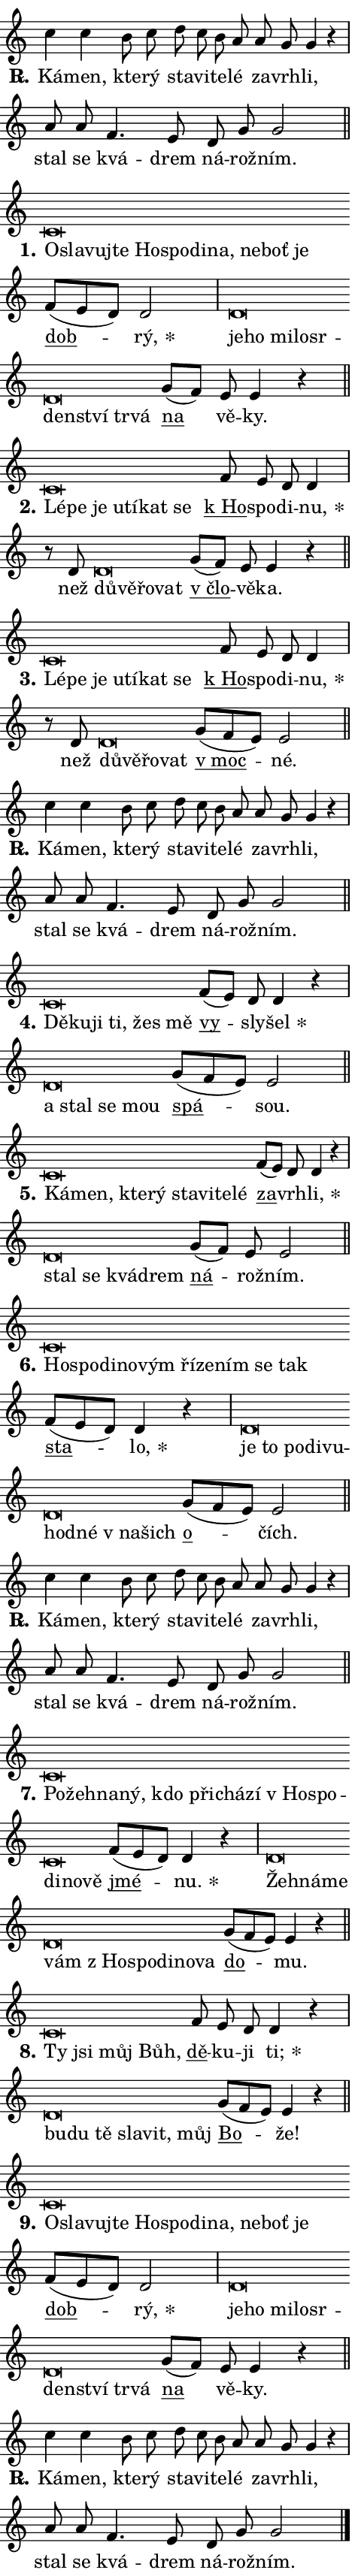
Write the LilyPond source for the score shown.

\version "2.24.0"
\header { tagline = "" }
\paper {
  indent = 0\cm
  top-margin = 0\cm
  right-margin = 0.13\cm % to fit lyric hyphens
  bottom-margin = 0\cm
  left-margin = 0\cm
  paper-width = 8\cm
  page-breaking = #ly:one-page-breaking
  system-system-spacing.basic-distance = #11
  score-system-spacing.basic-distance = #11
  ragged-last = ##f
}


%% Author: Thomas Morley
%% https://lists.gnu.org/archive/html/lilypond-user/2020-05/msg00002.html
#(define (line-position grob)
"Returns position of @var[grob} in current system:
   @code{'start}, if at first time-step
   @code{'end}, if at last time-step
   @code{'middle} otherwise
"
  (let* ((col (ly:item-get-column grob))
         (ln (ly:grob-object col 'left-neighbor))
         (rn (ly:grob-object col 'right-neighbor))
         (col-to-check-left (if (ly:grob? ln) ln col))
         (col-to-check-right (if (ly:grob? rn) rn col))
         (break-dir-left
           (and
             (ly:grob-property col-to-check-left 'non-musical #f)
             (ly:item-break-dir col-to-check-left)))
         (break-dir-right
           (and
             (ly:grob-property col-to-check-right 'non-musical #f)
             (ly:item-break-dir col-to-check-right))))
        (cond ((eqv? 1 break-dir-left) 'start)
              ((eqv? -1 break-dir-right) 'end)
              (else 'middle))))

#(define (tranparent-at-line-position vctor)
  (lambda (grob)
  "Relying on @code{line-position} select the relevant enry from @var{vctor}.
Used to determine transparency,"
    (case (line-position grob)
      ((end) (not (vector-ref vctor 0)))
      ((middle) (not (vector-ref vctor 1)))
      ((start) (not (vector-ref vctor 2))))))

noteHeadBreakVisibility =
#(define-music-function (break-visibility)(vector?)
"Makes @code{NoteHead}s transparent relying on @var{break-visibility}"
#{
  \override NoteHead.transparent =
    #(tranparent-at-line-position break-visibility)
#})

#(define delete-ledgers-for-transparent-note-heads
  (lambda (grob)
    "Reads whether a @code{NoteHead} is transparent.
If so this @code{NoteHead} is removed from @code{'note-heads} from
@var{grob}, which is supposed to be @code{LedgerLineSpanner}.
As a result ledgers are not printed for this @code{NoteHead}"
    (let* ((nhds-array (ly:grob-object grob 'note-heads))
           (nhds-list
             (if (ly:grob-array? nhds-array)
                 (ly:grob-array->list nhds-array)
                 '()))
           ;; Relies on the transparent-property being done before
           ;; Staff.LedgerLineSpanner.after-line-breaking is executed.
           ;; This is fragile ...
           (to-keep
             (remove
               (lambda (nhd)
                 (ly:grob-property nhd 'transparent #f))
               nhds-list)))
      ;; TODO find a better method to iterate over grob-arrays, similiar
      ;; to filter/remove etc for lists
      ;; For now rebuilt from scratch
      (set! (ly:grob-object grob 'note-heads)  '())
      (for-each
        (lambda (nhd)
          (ly:pointer-group-interface::add-grob grob 'note-heads nhd))
        to-keep))))

squashNotes = {
  \override NoteHead.X-extent = #'(-0.2 . 0.2)
  \override NoteHead.Y-extent = #'(-0.75 . 0)
  \override NoteHead.stencil =
    #(lambda (grob)
       (let ((pos (ly:grob-property grob 'staff-position)))
         (begin
           (if (< pos -7) (display "ERROR: Lower brevis then expected\n") (display ""))
           (if (<= pos -6) ly:text-interface::print ly:note-head::print))))
}
unSquashNotes = {
  \revert NoteHead.X-extent
  \revert NoteHead.Y-extent
  \revert NoteHead.stencil
}

hideNotes = \noteHeadBreakVisibility #begin-of-line-visible
unHideNotes = \noteHeadBreakVisibility #all-visible

% work-around for resetting accidentals
% https://lilypond.org/doc/v2.23/Documentation/notation/displaying-rhythms#unmetered-music
cadenzaMeasure = {
  \cadenzaOff
  \partial 1024 s1024
  \cadenzaOn
}

#(define-markup-command (accent layout props text) (markup?)
  "Underline accented syllable"
  (interpret-markup layout props
    #{\markup \override #'(offset . 4.3) \underline { #text }#}))

responsum = \markup \concat {
  "R" \hspace #-1.05 \path #0.1 #'((moveto 0 0.07) (lineto 0.9 0.8)) \hspace #0.05 "."
}

spaceSize = #0.6828661417322834 % exact space size for TeX Gyre Schola

\layout {
  \context {
    \Staff
    \remove "Time_signature_engraver"
    \override LedgerLineSpanner.after-line-breaking = #delete-ledgers-for-transparent-note-heads
  }
  \context {
    \Lyrics {
      \override LyricSpace.minimum-distance = \spaceSize
      \override LyricText.font-name = #"TeX Gyre Schola"
      \override LyricText.font-size = 1
      \override StanzaNumber.font-name = #"TeX Gyre Schola Bold"
      \override StanzaNumber.font-size = 1
    }
  }
  \context {
    \Score 
    \override NoteHead.text =
      #(lambda (grob) 
        (let ((pos (ly:grob-property grob 'staff-position)))
          #{\markup {
            \combine
              \halign #-0.55 \raise #(if (= pos -6) 0 0.5) \override #'(thickness . 2) \draw-line #'(3.2 . 0)
              \musicglyph "noteheads.sM1"
          }#}))
  }
}

% magnetic-lyrics.ily
%
%   written by
%     Jean Abou Samra <jean@abou-samra.fr>
%     Werner Lemberg <wl@gnu.org>
%
%   adapted by
%     Jiri Hon <jiri.hon@gmail.com>
%
% Version 2022-Apr-15

% https://www.mail-archive.com/lilypond-user@gnu.org/msg149350.html

#(define (Left_hyphen_pointer_engraver context)
   "Collect syllable-hyphen-syllable occurrences in lyrics and store
them in properties.  This engraver only looks to the left.  For
example, if the lyrics input is @code{foo -- bar}, it does the
following.

@itemize @bullet
@item
Set the @code{text} property of the @code{LyricHyphen} grob between
@q{foo} and @q{bar} to @code{foo}.

@item
Set the @code{left-hyphen} property of the @code{LyricText} grob with
text @q{foo} to the @code{LyricHyphen} grob between @q{foo} and
@q{bar}.
@end itemize

Use this auxiliary engraver in combination with the
@code{lyric-@/text::@/apply-@/magnetic-@/offset!} hook."
   (let ((hyphen #f)
         (text #f))
     (make-engraver
      (acknowledgers
       ((lyric-syllable-interface engraver grob source-engraver)
        (set! text grob)))
      (end-acknowledgers
       ((lyric-hyphen-interface engraver grob source-engraver)
        ;(when (not (grob::has-interface grob 'lyric-space-interface))
          (set! hyphen grob)));)
      ((stop-translation-timestep engraver)
       (when (and text hyphen)
         (ly:grob-set-object! text 'left-hyphen hyphen))
       (set! text #f)
       (set! hyphen #f)))))

#(define (lyric-text::apply-magnetic-offset! grob)
   "If the space between two syllables is less than the value in
property @code{LyricText@/.details@/.squash-threshold}, move the right
syllable to the left so that it gets concatenated with the left
syllable.

Use this function as a hook for
@code{LyricText@/.after-@/line-@/breaking} if the
@code{Left_@/hyphen_@/pointer_@/engraver} is active."
   (let ((hyphen (ly:grob-object grob 'left-hyphen #f)))
     (when hyphen
       (let ((left-text (ly:spanner-bound hyphen LEFT)))
         (when (grob::has-interface left-text 'lyric-syllable-interface)
           (let* ((common (ly:grob-common-refpoint grob left-text X))
                  (this-x-ext (ly:grob-extent grob common X))
                  (left-x-ext
                   (begin
                     ;; Trigger magnetism for left-text.
                     (ly:grob-property left-text 'after-line-breaking)
                     (ly:grob-extent left-text common X)))
                  ;; `delta` is the gap width between two syllables.
                  (delta (- (interval-start this-x-ext)
                            (interval-end left-x-ext)))
                  (details (ly:grob-property grob 'details))
                  (threshold (assoc-get 'squash-threshold details 0.2)))
             (when (< delta threshold)
               (let* (;; We have to manipulate the input text so that
                      ;; ligatures crossing syllable boundaries are not
                      ;; disabled.  For languages based on the Latin
                      ;; script this is essentially a beautification.
                      ;; However, for non-Western scripts it can be a
                      ;; necessity.
                      (lt (ly:grob-property left-text 'text))
                      (rt (ly:grob-property grob 'text))
                      (is-space (grob::has-interface hyphen 'lyric-space-interface))
                      (space (if is-space " " ""))
                      (extra-delta (if is-space spaceSize 0))
                      ;; Append new syllable.
                      (ltrt-space (if (and (string? lt) (string? rt))
                                (string-append lt space rt)
                                (make-concat-markup (list lt space rt))))
                      ;; Right-align `ltrt` to the right side.
                      (ltrt-space-markup (grob-interpret-markup
                               grob
                               (make-translate-markup
                                (cons (interval-length this-x-ext) 0)
                                (make-right-align-markup ltrt-space)))))
                 (begin
                   ;; Don't print `left-text`.
                   (ly:grob-set-property! left-text 'stencil #f)
                   ;; Set text and stencil (which holds all collected
                   ;; syllables so far) and shift it to the left.
                   (ly:grob-set-property! grob 'text ltrt-space)
                   (ly:grob-set-property! grob 'stencil ltrt-space-markup)
                   (ly:grob-translate-axis! grob (- (- delta extra-delta)) X))))))))))


#(define (lyric-hyphen::displace-bounds-first grob)
   ;; Make very sure this callback isn't triggered too early.
   (let ((left (ly:spanner-bound grob LEFT))
         (right (ly:spanner-bound grob RIGHT)))
     (ly:grob-property left 'after-line-breaking)
     (ly:grob-property right 'after-line-breaking)
     (ly:lyric-hyphen::print grob)))

squashThreshold = #0.4

\layout {
  \context {
    \Lyrics
    \consists #Left_hyphen_pointer_engraver
    \override LyricText.after-line-breaking =
      #lyric-text::apply-magnetic-offset!
    \override LyricHyphen.stencil = #lyric-hyphen::displace-bounds-first
    \override LyricText.details.squash-threshold = \squashThreshold
    \override LyricHyphen.minimum-distance = 0
    \override LyricHyphen.minimum-length = \squashThreshold
  }
}

squashText = \override LyricText.details.squash-threshold = 9999
unSquashText = \override LyricText.details.squash-threshold = \squashThreshold

leftText = \override LyricText.self-alignment-X = #LEFT
unLeftText = \revert LyricText.self-alignment-X

starOffset = #(lambda (grob) 
                (let ((x_offset (ly:self-alignment-interface::aligned-on-x-parent grob)))
                  (if (= x_offset 0) 0 (+ x_offset 1.2))))

star = #(define-music-function (syllable)(string?)
"Append star separator at the end of a syllable"
#{
  \once \override LyricText.X-offset = #starOffset
  \lyricmode { \markup {
    #syllable
    \override #'((font-name . "TeX Gyre Schola Bold")) \hspace #0.2 \lower #0.65 \larger "*"
  } }
#})

starAccent = #(define-music-function (syllable)(string?)
"Append star separator at the end of a syllable and make accent"
#{
  \once \override LyricText.X-offset = #starOffset
  \lyricmode { \markup {
    \accent #syllable
    \override #'((font-name . "TeX Gyre Schola Bold")) \hspace #0.2 \lower #0.65 \larger "*"
  } }
#})

breath = #(define-music-function (syllable)(string?)
"Append breathing indicator at the end of a syllable"
#{
  \lyricmode { \markup { #syllable "+" } }
#})

optionalBreath = #(define-music-function (syllable)(string?)
"Append optional breathing indicator at the end of a syllable"
#{
  \lyricmode { \markup { #syllable "(+)" } }
#})


\score {
    <<
        \new Voice = "melody" { \cadenzaOn \key c \major \relative { c''4 c b8 c d c b a \bar "" a g g4 r \cadenzaMeasure \bar "|" a8 a \bar "" f4. e8 d g g2 \cadenzaMeasure \bar "||" \break } }
        \new Lyrics \lyricsto "melody" { \lyricmode { \set stanza = \responsum
Ká -- men, kte -- rý sta -- vi -- te -- lé za -- vrh -- li, stal se kvá -- drem ná -- rož -- ním. } }
    >>
    \layout {}
}

\score {
    <<
        \new Voice = "melody" { \cadenzaOn \key c \major \relative { \squashNotes c'\breve*1/16 \hideNotes \breve*1/16 \bar "" \breve*1/16 \bar "" \breve*1/16 \bar "" \breve*1/16 \bar "" \breve*1/16 \bar "" \breve*1/16 \bar "" \breve*1/16 \bar "" \breve*1/16 \bar "" \breve*1/16 \breve*1/16 \bar "" \unHideNotes \unSquashNotes \bar "" f8[( e d)] d2 \cadenzaMeasure \bar "|" \squashNotes d\breve*1/16 \hideNotes \breve*1/16 \bar "" \breve*1/16 \bar "" \breve*1/16 \bar "" \breve*1/16 \bar "" \breve*1/16 \bar "" \breve*1/16 \bar "" \breve*1/16 \breve*1/16 \bar "" \unHideNotes \unSquashNotes \bar "" g8[( f)] e e4 r \cadenzaMeasure \bar "||" \break } }
        \new Lyrics \lyricsto "melody" { \lyricmode { \set stanza = "1."
\leftText O -- \squashText sla -- vuj -- te Ho -- spo -- di -- na, ne -- boť je \unLeftText \unSquashText \markup \accent dob -- \star rý, \leftText je -- \squashText ho mi -- lo -- sr -- den -- ství tr -- vá \unLeftText \unSquashText \markup \accent na vě -- ky. } }
    >>
    \layout {}
}

\score {
    <<
        \new Voice = "melody" { \cadenzaOn \key c \major \relative { \squashNotes c'\breve*1/16 \hideNotes \breve*1/16 \bar "" \breve*1/16 \bar "" \breve*1/16 \bar "" \breve*1/16 \bar "" \breve*1/16 \breve*1/16 \bar "" \unHideNotes \unSquashNotes \bar "" f8 e d d4 \cadenzaMeasure \bar "|" r8 d8 \squashNotes d\breve*1/16 \hideNotes \breve*1/16 \bar "" \breve*1/16 \breve*1/16 \bar "" \unHideNotes \unSquashNotes \bar "" g8[( f)] e e4 r \cadenzaMeasure \bar "||" \break } }
        \new Lyrics \lyricsto "melody" { \lyricmode { \set stanza = "2."
\leftText Lé -- \squashText pe je u -- tí -- kat se \unLeftText \unSquashText \markup \accent "k Ho" -- spo -- di -- \star nu, než \leftText dů -- \squashText vě -- řo -- vat \unLeftText \unSquashText \markup \accent "v člo" -- vě -- ka. } }
    >>
    \layout {}
}

\score {
    <<
        \new Voice = "melody" { \cadenzaOn \key c \major \relative { \squashNotes c'\breve*1/16 \hideNotes \breve*1/16 \bar "" \breve*1/16 \bar "" \breve*1/16 \bar "" \breve*1/16 \bar "" \breve*1/16 \breve*1/16 \bar "" \unHideNotes \unSquashNotes \bar "" f8 e d d4 \cadenzaMeasure \bar "|" r8 d8 \squashNotes d\breve*1/16 \hideNotes \breve*1/16 \bar "" \breve*1/16 \breve*1/16 \bar "" \unHideNotes \unSquashNotes \bar "" g8[( f e)] e2 \cadenzaMeasure \bar "||" \break } }
        \new Lyrics \lyricsto "melody" { \lyricmode { \set stanza = "3."
\leftText Lé -- \squashText pe je u -- tí -- kat se \unLeftText \unSquashText \markup \accent "k Ho" -- spo -- di -- \star nu, než \leftText dů -- \squashText vě -- řo -- vat \unLeftText \unSquashText \markup \accent "v moc" -- né. } }
    >>
    \layout {}
}

\score {
    <<
        \new Voice = "melody" { \cadenzaOn \key c \major \relative { c''4 c b8 c d c b a \bar "" a g g4 r \cadenzaMeasure \bar "|" a8 a \bar "" f4. e8 d g g2 \cadenzaMeasure \bar "||" \break } }
        \new Lyrics \lyricsto "melody" { \lyricmode { \set stanza = \responsum
Ká -- men, kte -- rý sta -- vi -- te -- lé za -- vrh -- li, stal se kvá -- drem ná -- rož -- ním. } }
    >>
    \layout {}
}

\score {
    <<
        \new Voice = "melody" { \cadenzaOn \key c \major \relative { \squashNotes c'\breve*1/16 \hideNotes \breve*1/16 \bar "" \breve*1/16 \bar "" \breve*1/16 \bar "" \breve*1/16 \breve*1/16 \bar "" \unHideNotes \unSquashNotes \bar "" f8[( e)] d d4 r \cadenzaMeasure \bar "|" \squashNotes d\breve*1/16 \hideNotes \breve*1/16 \bar "" \breve*1/16 \breve*1/16 \bar "" \unHideNotes \unSquashNotes \bar "" g8[( f e)] e2 \cadenzaMeasure \bar "||" \break } }
        \new Lyrics \lyricsto "melody" { \lyricmode { \set stanza = "4."
\leftText Dě -- \squashText ku -- ji ti, žes mě \unLeftText \unSquashText \markup \accent vy -- sly -- \star šel \leftText a \squashText stal se mou \unLeftText \unSquashText \markup \accent spá -- sou. } }
    >>
    \layout {}
}

\score {
    <<
        \new Voice = "melody" { \cadenzaOn \key c \major \relative { \squashNotes c'\breve*1/16 \hideNotes \breve*1/16 \bar "" \breve*1/16 \bar "" \breve*1/16 \bar "" \breve*1/16 \bar "" \breve*1/16 \bar "" \breve*1/16 \breve*1/16 \bar "" \unHideNotes \unSquashNotes \bar "" f8[( e)] d d4 r \cadenzaMeasure \bar "|" \squashNotes d\breve*1/16 \hideNotes \breve*1/16 \bar "" \breve*1/16 \breve*1/16 \bar "" \unHideNotes \unSquashNotes \bar "" g8[( f)] e e2 \cadenzaMeasure \bar "||" \break } }
        \new Lyrics \lyricsto "melody" { \lyricmode { \set stanza = "5."
\leftText Ká -- \squashText men, kte -- rý sta -- vi -- te -- lé \unLeftText \unSquashText \markup \accent za -- vrh -- \star li, \leftText stal \squashText se kvá -- drem \unLeftText \unSquashText \markup \accent ná -- rož -- ním. } }
    >>
    \layout {}
}

\score {
    <<
        \new Voice = "melody" { \cadenzaOn \key c \major \relative { \squashNotes c'\breve*1/16 \hideNotes \breve*1/16 \bar "" \breve*1/16 \bar "" \breve*1/16 \bar "" \breve*1/16 \bar "" \breve*1/16 \bar "" \breve*1/16 \bar "" \breve*1/16 \bar "" \breve*1/16 \breve*1/16 \bar "" \unHideNotes \unSquashNotes \bar "" f8[( e d)] d4 r \cadenzaMeasure \bar "|" \squashNotes d\breve*1/16 \hideNotes \breve*1/16 \bar "" \breve*1/16 \bar "" \breve*1/16 \bar "" \breve*1/16 \bar "" \breve*1/16 \bar "" \breve*1/16 \bar "" \breve*1/16 \breve*1/16 \bar "" \unHideNotes \unSquashNotes \bar "" g8[( f e)] e2 \cadenzaMeasure \bar "||" \break } }
        \new Lyrics \lyricsto "melody" { \lyricmode { \set stanza = "6."
\leftText Ho -- \squashText spo -- di -- no -- vým ří -- ze -- ním se tak \unLeftText \unSquashText \markup \accent sta -- \star lo, \leftText je \squashText to po -- di -- vu -- hod -- né "v na" -- šich \unLeftText \unSquashText \markup \accent o -- čích. } }
    >>
    \layout {}
}

\score {
    <<
        \new Voice = "melody" { \cadenzaOn \key c \major \relative { c''4 c b8 c d c b a \bar "" a g g4 r \cadenzaMeasure \bar "|" a8 a \bar "" f4. e8 d g g2 \cadenzaMeasure \bar "||" \break } }
        \new Lyrics \lyricsto "melody" { \lyricmode { \set stanza = \responsum
Ká -- men, kte -- rý sta -- vi -- te -- lé za -- vrh -- li, stal se kvá -- drem ná -- rož -- ním. } }
    >>
    \layout {}
}

\score {
    <<
        \new Voice = "melody" { \cadenzaOn \key c \major \relative { \squashNotes c'\breve*1/16 \hideNotes \breve*1/16 \bar "" \breve*1/16 \bar "" \breve*1/16 \bar "" \breve*1/16 \bar "" \breve*1/16 \bar "" \breve*1/16 \bar "" \breve*1/16 \bar "" \breve*1/16 \bar "" \breve*1/16 \bar "" \breve*1/16 \bar "" \breve*1/16 \breve*1/16 \bar "" \unHideNotes \unSquashNotes \bar "" f8[( e d)] d4 r \cadenzaMeasure \bar "|" \squashNotes d\breve*1/16 \hideNotes \breve*1/16 \bar "" \breve*1/16 \bar "" \breve*1/16 \bar "" \breve*1/16 \bar "" \breve*1/16 \bar "" \breve*1/16 \bar "" \breve*1/16 \breve*1/16 \bar "" \unHideNotes \unSquashNotes \bar "" g8[( f e)] e4 r \cadenzaMeasure \bar "||" \break } }
        \new Lyrics \lyricsto "melody" { \lyricmode { \set stanza = "7."
\leftText Po -- \squashText žeh -- na -- ný, kdo při -- chá -- zí "v Ho" -- spo -- di -- no -- vě \unLeftText \unSquashText \markup \accent jmé -- \star nu. \leftText Žeh -- \squashText ná -- me vám "z Ho" -- spo -- di -- no -- va \unLeftText \unSquashText \markup \accent do -- mu. } }
    >>
    \layout {}
}

\score {
    <<
        \new Voice = "melody" { \cadenzaOn \key c \major \relative { \squashNotes c'\breve*1/16 \hideNotes \breve*1/16 \bar "" \breve*1/16 \breve*1/16 \bar "" \unHideNotes \unSquashNotes \bar "" f8 e d d4 r \cadenzaMeasure \bar "|" \squashNotes d\breve*1/16 \hideNotes \breve*1/16 \bar "" \breve*1/16 \bar "" \breve*1/16 \bar "" \breve*1/16 \breve*1/16 \bar "" \unHideNotes \unSquashNotes \bar "" g8[( f e)] e4 r \cadenzaMeasure \bar "||" \break } }
        \new Lyrics \lyricsto "melody" { \lyricmode { \set stanza = "8."
\leftText Ty \squashText jsi můj Bůh, \unLeftText \unSquashText \markup \accent dě -- ku -- ji \star ti; \leftText bu -- \squashText du tě sla -- vit, můj \unLeftText \unSquashText \markup \accent Bo -- že! } }
    >>
    \layout {}
}

\score {
    <<
        \new Voice = "melody" { \cadenzaOn \key c \major \relative { \squashNotes c'\breve*1/16 \hideNotes \breve*1/16 \bar "" \breve*1/16 \bar "" \breve*1/16 \bar "" \breve*1/16 \bar "" \breve*1/16 \bar "" \breve*1/16 \bar "" \breve*1/16 \bar "" \breve*1/16 \bar "" \breve*1/16 \breve*1/16 \bar "" \unHideNotes \unSquashNotes \bar "" f8[( e d)] d2 \cadenzaMeasure \bar "|" \squashNotes d\breve*1/16 \hideNotes \breve*1/16 \bar "" \breve*1/16 \bar "" \breve*1/16 \bar "" \breve*1/16 \bar "" \breve*1/16 \bar "" \breve*1/16 \bar "" \breve*1/16 \breve*1/16 \bar "" \unHideNotes \unSquashNotes \bar "" g8[( f)] e e4 r \cadenzaMeasure \bar "||" \break } }
        \new Lyrics \lyricsto "melody" { \lyricmode { \set stanza = "9."
\leftText O -- \squashText sla -- vuj -- te Ho -- spo -- di -- na, ne -- boť je \unLeftText \unSquashText \markup \accent dob -- \star rý, \leftText je -- \squashText ho mi -- lo -- sr -- den -- ství tr -- vá \unLeftText \unSquashText \markup \accent na vě -- ky. } }
    >>
    \layout {}
}

\score {
    <<
        \new Voice = "melody" { \cadenzaOn \key c \major \relative { c''4 c b8 c d c b a \bar "" a g g4 r \cadenzaMeasure \bar "|" a8 a \bar "" f4. e8 d g g2 \cadenzaMeasure \bar "||" \break } \bar "|." }
        \new Lyrics \lyricsto "melody" { \lyricmode { \set stanza = \responsum
Ká -- men, kte -- rý sta -- vi -- te -- lé za -- vrh -- li, stal se kvá -- drem ná -- rož -- ním. } }
    >>
    \layout {}
}
